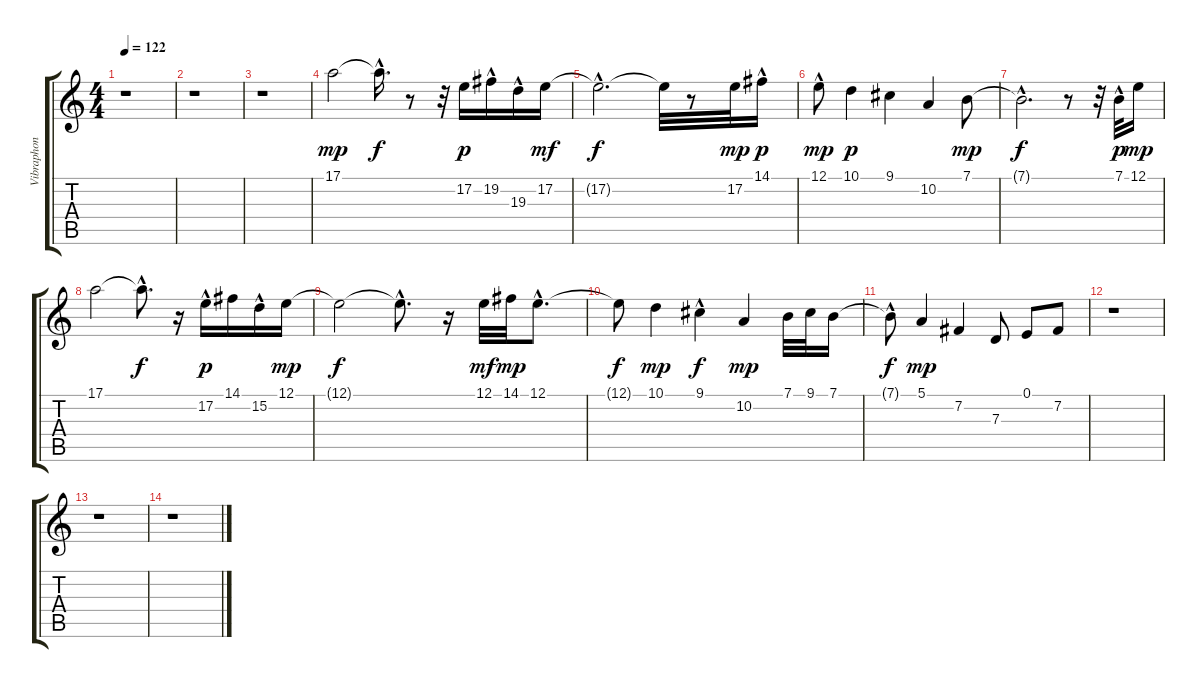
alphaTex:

\track (" Vibraphone*merged" " Vibraphon") {instrument shamisen}
\staff {score tabs}
\tuning (E4 B3 G3 D3 A2 E2) {hide}
\ts (4 4)
\tempo 122
\clef g2
\ks c
r.1{dy mp} |
r.1 |
r.1 |
17.1.2 17.1{hac t}.16{d dy f} r.8 r.32 17.2.16{dy p} 19.2{hac}.16 19.3{hac}.16 17.2.16{dy mf} |
17.2{hac t}.2{d dy f} 17.2{t}.32 r.8 17.2.32{dy mp} 14.1{hac}.16{dy p} |
12.1{hac}.8{dy mp} 10.1.4{dy p} 9.1.4 10.2.4 7.1.8{dy mp} |
7.1{hac t}.2{d dy f} r.8 r.32 7.1{hac}.32{dy p} 12.1.16{dy mp} |
17.1.2 17.1{hac t}.8{d dy f} r.16 17.2{hac}.16{dy p} 14.1.16 15.2{hac}.16 12.1.16{dy mp} |
12.1{t}.2{dy f} 12.1{hac t}.8{d} r.16 12.1.32{dy mf} 14.1.32{dy mp} 12.1{hac}.8{d} |
12.1{t}.8{dy f} 10.1.4{dy mp} 9.1{hac}.4{dy f} 10.2.4{dy mp} 7.1.32 9.1.32 7.1.16 |
7.1{hac t}.8{dy f} 5.1.4{dy mp} 7.2.4 7.3.8 0.1.8 7.2.8 |
r.1 |
r.1 |
r.1
